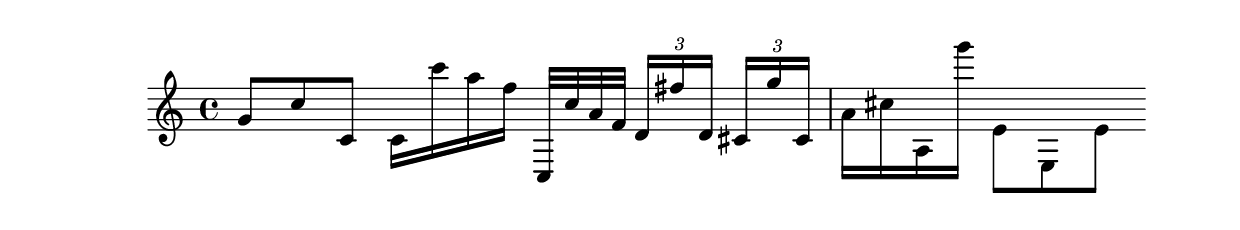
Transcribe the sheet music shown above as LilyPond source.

#(ly:set-option 'old-relative)
\version "1.9.1"
\header{
texidoc="
Beams should behave reasonably well, even under extreme circumstances.
Stems may be short, but noteheads should never touch the beam.  Note that
under normal circumstances, these beams would get knees here
Beam.auto-knee-gap was set to false.
"
}

extreme = \notes\relative c'' {
  \stemBoth
   g8[ c c,]
   c16[ c'' a f]
  \stemUp 
   c,,32[ c'' a f]

  %%%%%%%
  \stemBoth
  \times 2/3{ d16[ fis' d,]} \times 2/3{ cis[ g'' cis,,]}
  a'16 cis a, g''' % Used to give a nice beam directed upwards.
  \stemBoth

  \transpose c c {
	  \stemDown  e'8[ e e']
      }
}

\score {
  {
    % If we want to test extreme beams,
    % we should not have them auto-kneed
    \property Voice.Beam \override #'auto-knee-gap = ##f
    \extreme


    %% what does this test? --hwn
%{
    \property Voice.Beam \override #'slope-limit = #1000
    \extreme
    %}
  }
  \paper{
%    raggedright = ##t
    raggedright = ##t
  }
}
